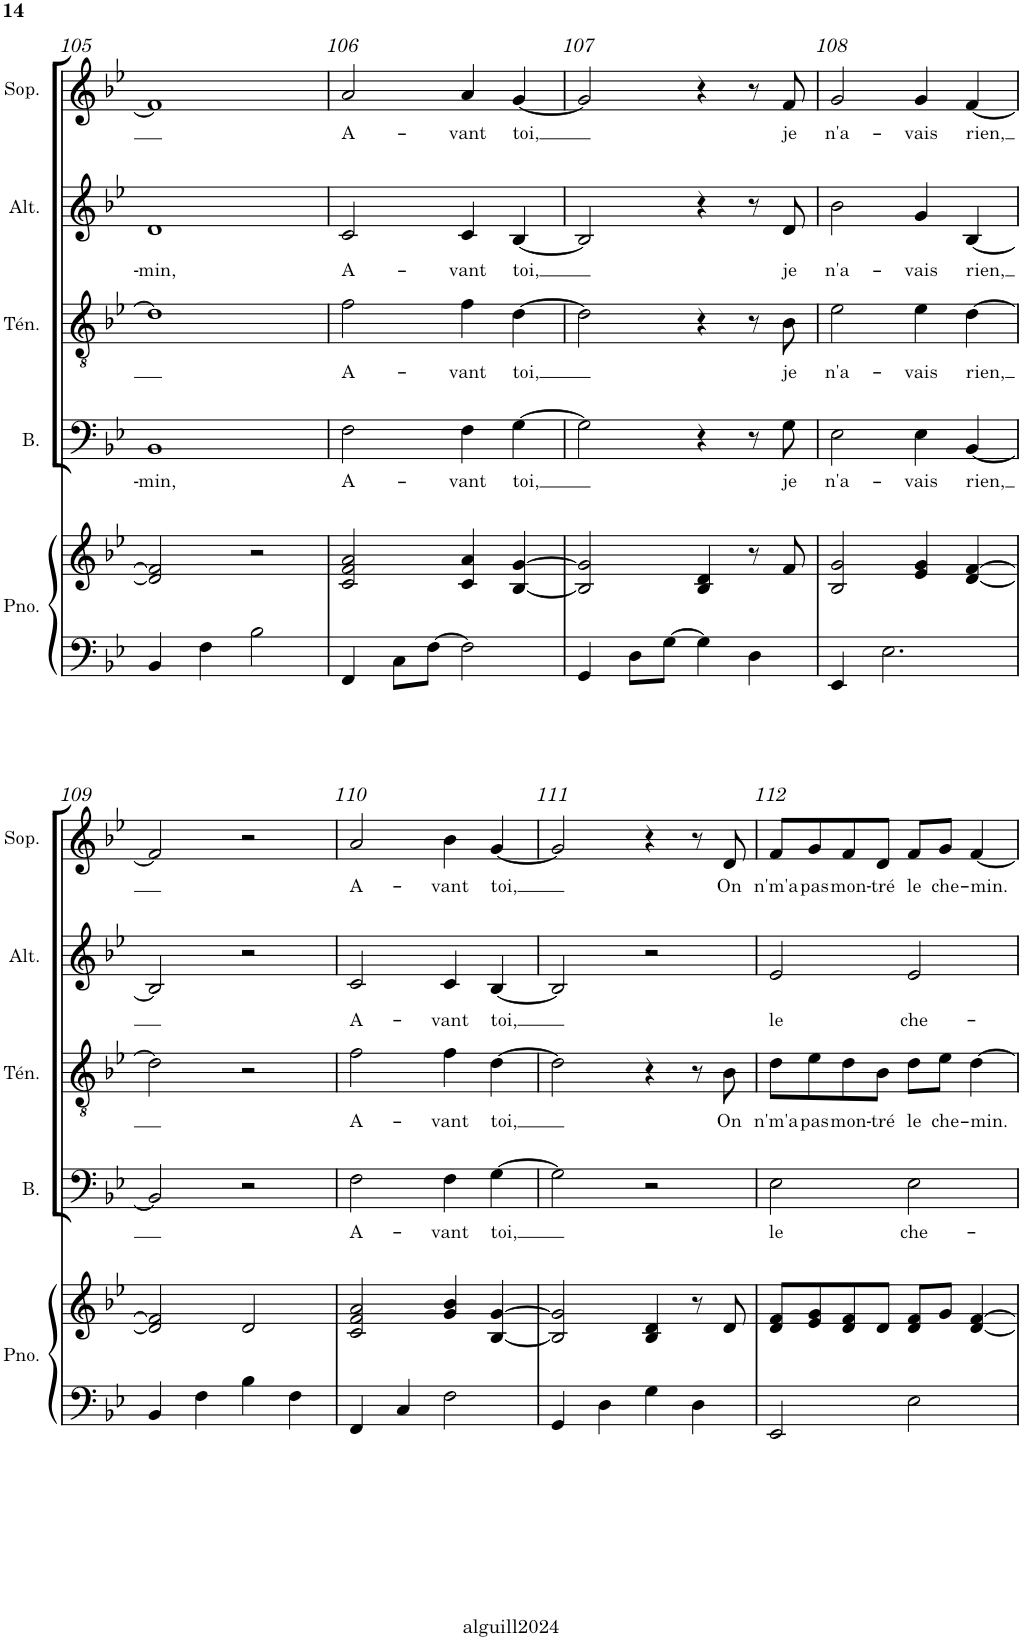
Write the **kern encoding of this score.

**kern	**kern	**kern	**text	**kern	**text	**kern	**text	**kern	**text
*part5	*part5	*part4	*part4	*part3	*part3	*part2	*part2	*part1	*part1
*staff6	*staff5	*staff4	*staff4	*staff3	*staff3	*staff2	*staff2	*staff1	*staff1
*I"Piano	*	*I"Basse	*	*I"Ténor	*	*I"Alto	*	*I"Soprano	*
*I'Pno.	*	*I'B.	*	*I'Tén.	*	*I'Alt.	*	*I'Sop.	*
!!LO:PB:g=z
*clefF4	*clefG2	*clefF4	*	*clefGv2	*	*clefG2	*	*clefG2	*
*k[b-e-]	*k[b-e-]	*k[b-e-]	*	*k[b-e-]	*	*k[b-e-]	*	*k[b-e-]	*
*g:	*g:	*g:	*	*g:	*	*g:	*	*g:	*
*M4/4	*M4/4	*M4/4	*	*M4/4	*	*M4/4	*	*M4/4	*
=105	=105	=105	=105	=105	=105	=105	=105	=105	=105
!	!	!	!LO:LY:b	!	!	!	!LO:LY:b	!	!
4BB-/	2d/] 2f/]	1BB-	-min,	1d]	.	1d	-min,	1f]	.
4F\	.	.	.	.	.	.	.	.	.
2B-\	2r	.	.	.	.	.	.	.	.
=106	=106	=106	=106	=106	=106	=106	=106	=106	=106
!	!	!	!LO:LY:b	!	!LO:LY:b	!	!LO:LY:b	!	!LO:LY:b
4FF/	2c/ 2f/ 2a/	2F\	A-	2f\	A-	2c/	A-	2a/	A-
8C\L	.	.	.	.	.	.	.	.	.
[8F\J	.	.	.	.	.	.	.	.	.
!	!	!	!LO:LY:b	!	!LO:LY:b	!	!LO:LY:b	!	!LO:LY:b
2F\]	4c/ 4a/	4F\	-vant	4f\	-vant	4c/	-vant	4a/	-vant
!	!	!	!LO:LY:b	!	!LO:LY:b	!	!LO:LY:b	!	!LO:LY:b
.	[4B-/ [4g/	[4G\	toi,	[4d\	toi,	[4B-/	toi,	[4g/	toi,
=107	=107	=107	=107	=107	=107	=107	=107	=107	=107
4GG/	2B-/] 2g/]	2G\]	.	2d\]	.	2B-/]	.	2g/]	.
8D\L	.	.	.	.	.	.	.	.	.
[8G\J	.	.	.	.	.	.	.	.	.
4G\]	4B-/ 4d/	4r	.	4r	.	4r	.	4r	.
4D\	8r	8r	.	8r	.	8r	.	8r	.
!	!	!	!LO:LY:b	!	!LO:LY:b	!	!LO:LY:b	!	!LO:LY:b
.	8f/	8G\	je	8B-\	je	8d/	je	8f/	je
=108	=108	=108	=108	=108	=108	=108	=108	=108	=108
!	!	!	!LO:LY:b	!	!LO:LY:b	!	!LO:LY:b	!	!LO:LY:b
4EE-/	2B-/ 2g/	2E-\	n'a-	2e-\	n'a-	2b-\	n'a-	2g/	n'a-
2.E-\	.	.	.	.	.	.	.	.	.
!	!	!	!LO:LY:b	!	!LO:LY:b	!	!LO:LY:b	!	!LO:LY:b
.	4e-/ 4g/	4E-\	-vais	4e-\	-vais	4g/	-vais	4g/	-vais
!	!	!	!LO:LY:b	!	!LO:LY:b	!	!LO:LY:b	!	!LO:LY:b
.	[4d/ [4f/	[4BB-/	rien,	[4d\	rien,	[4B-/	rien,	[4f/	rien,
!!LO:LB:g=z
=109	=109	=109	=109	=109	=109	=109	=109	=109	=109
4BB-/	2d/] 2f/]	2BB-/]	.	2d\]	.	2B-/]	.	2f/]	.
4F\	.	.	.	.	.	.	.	.	.
4B-\	2d/	2r	.	2r	.	2r	.	2r	.
4F\	.	.	.	.	.	.	.	.	.
=110	=110	=110	=110	=110	=110	=110	=110	=110	=110
!	!	!	!LO:LY:b	!	!LO:LY:b	!	!LO:LY:b	!	!LO:LY:b
4FF/	2c/ 2f/ 2a/	2F\	A-	2f\	A-	2c/	A-	2a/	A-
4C/	.	.	.	.	.	.	.	.	.
!	!	!	!LO:LY:b	!	!LO:LY:b	!	!LO:LY:b	!	!LO:LY:b
2F\	4g/ 4b-/	4F\	-vant	4f\	-vant	4c/	-vant	4b-\	-vant
!	!	!	!LO:LY:b	!	!LO:LY:b	!	!LO:LY:b	!	!LO:LY:b
.	[4B-/ [4g/	[4G\	toi,	[4d\	toi,	[4B-/	toi,	[4g/	toi,
=111	=111	=111	=111	=111	=111	=111	=111	=111	=111
4GG/	2B-/] 2g/]	2G\]	.	2d\]	.	2B-/]	.	2g/]	.
4D\	.	.	.	.	.	.	.	.	.
4G\	4B-/ 4d/	2r	.	4r	.	2r	.	4r	.
4D\	8r	.	.	8r	.	.	.	8r	.
!	!	!	!	!	!LO:LY:b	!	!	!	!LO:LY:b
.	8d/	.	.	8B-\	On	.	.	8d/	On
=112	=112	=112	=112	=112	=112	=112	=112	=112	=112
!	!	!	!LO:LY:b	!	!LO:LY:b	!	!LO:LY:b	!	!LO:LY:b
2EE-/	8d/ 8f/L	2E-\	le	8d\L	n'm'a	2e-/	le	8f/L	n'm'a
!	!	!	!	!	!LO:LY:b	!	!	!	!LO:LY:b
.	8e-/ 8g/	.	.	8e-\	pas	.	.	8g/	pas
!	!	!	!	!	!LO:LY:b	!	!	!	!LO:LY:b
.	8d/ 8f/	.	.	8d\	mon-	.	.	8f/	mon-
!	!	!	!	!	!LO:LY:b	!	!	!	!LO:LY:b
.	8d/J	.	.	8B-\J	-tré	.	.	8d/J	-tré
!	!	!	!LO:LY:b	!	!LO:LY:b	!	!LO:LY:b	!	!LO:LY:b
2E-\	8d/ 8f/L	2E-\	che-	8d\L	le	2e-/	che-	8f/L	le
!	!	!	!	!	!LO:LY:b	!	!	!	!LO:LY:b
.	8g/J	.	.	8e-\J	che-	.	.	8g/J	che-
!	!	!	!	!	!LO:LY:b	!	!	!	!LO:LY:b
.	[4d/ [4f/	.	.	[4d\	-min.	.	.	[4f/	-min.
=	=	=	=	=	=	=	=	=	=
*-	*-	*-	*-	*-	*-	*-	*-	*-	*-
